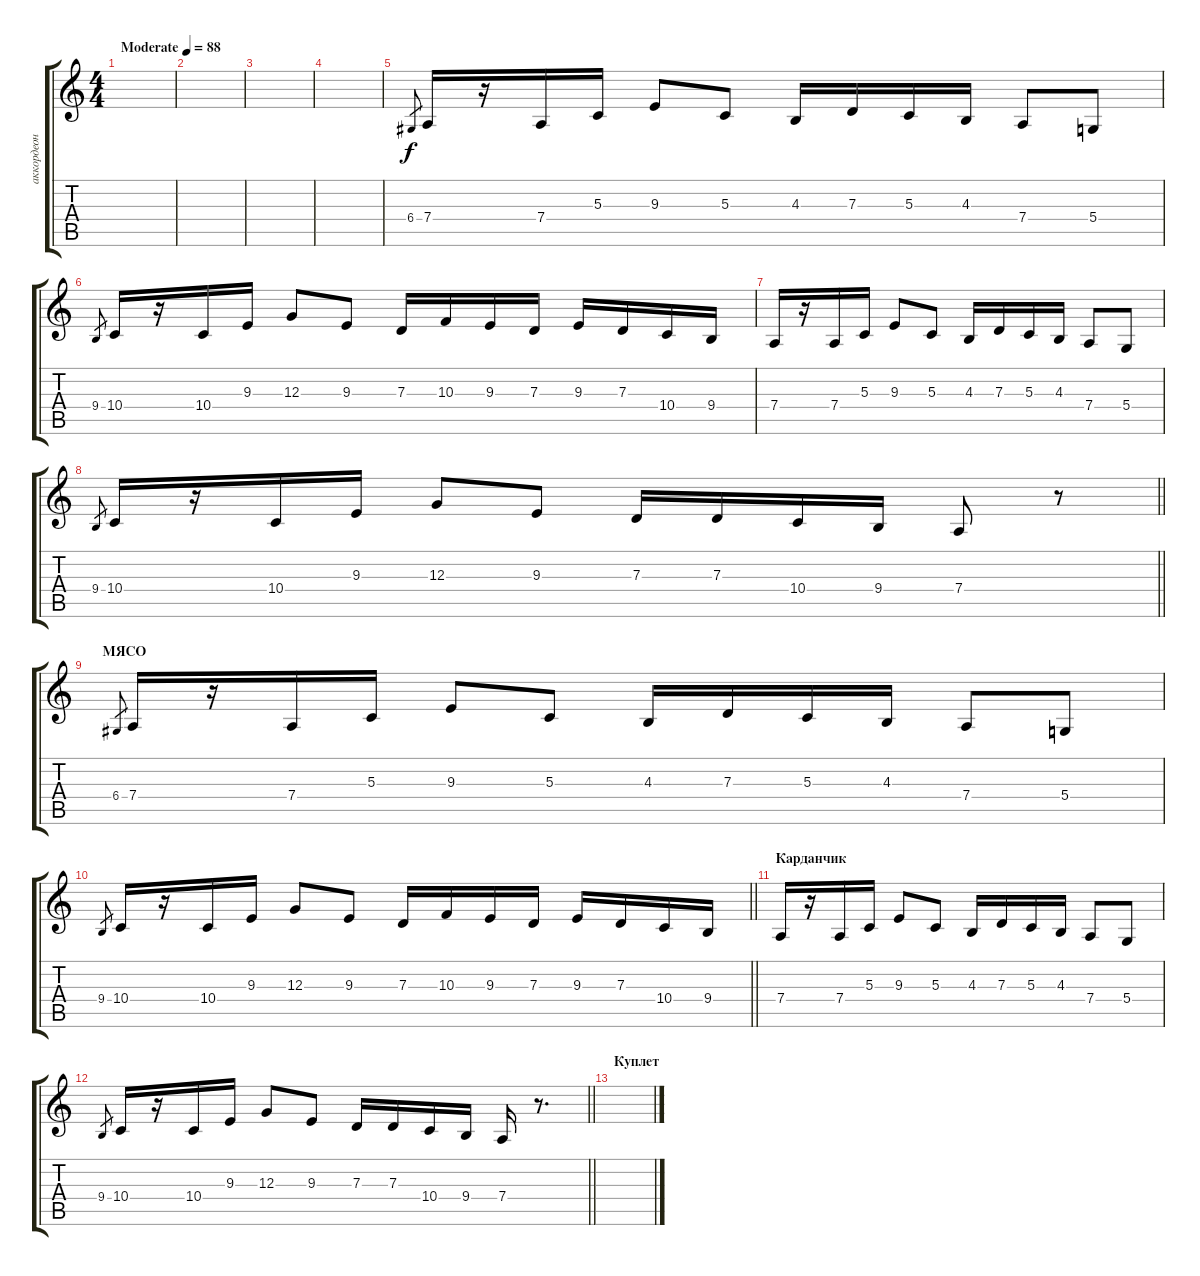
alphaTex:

\track ("аккордеон мелодия" "аккордеон ") {instrument accordion}
\staff {score tabs}
\tuning (E4 B3 G3 D3 A2 E2) {hide}
\ts (4 4)
\tempo (88 "Moderate")
\clef g2
\ks c
|
|
|
|
6.4.8{gr} 7.4.16 r.16 7.4.16 5.3.16 9.3.8 5.3.8 4.3.16 7.3.16 5.3.16 4.3.16 7.4.8 5.4.8 |
9.4.8{gr} 10.4.16 r.16 10.4.16 9.3.16 12.3.8 9.3.8 7.3.16 10.3.16 9.3.16 7.3.16 9.3.16 7.3.16 10.4.16 9.4.16 |
7.4.16 r.16 7.4.16 5.3.16 9.3.8 5.3.8 4.3.16 7.3.16 5.3.16 4.3.16 7.4.8 5.4.8 |
\barLineRight lightlight
9.4.8{gr} 10.4.16 r.16 10.4.16 9.3.16 12.3.8 9.3.8 7.3.16 7.3.16 10.4.16 9.4.16 7.4.8 r.8 |
\section ("" "МЯСО")
6.4.8{gr} 7.4.16 r.16 7.4.16 5.3.16 9.3.8 5.3.8 4.3.16 7.3.16 5.3.16 4.3.16 7.4.8 5.4.8 |
\barLineRight lightlight
9.4.8{gr} 10.4.16 r.16 10.4.16 9.3.16 12.3.8 9.3.8 7.3.16 10.3.16 9.3.16 7.3.16 9.3.16 7.3.16 10.4.16 9.4.16 |
\section ("" "Карданчик")
7.4.16 r.16 7.4.16 5.3.16 9.3.8 5.3.8 4.3.16 7.3.16 5.3.16 4.3.16 7.4.8 5.4.8 |
\barLineRight lightlight
9.4.8{gr} 10.4.16 r.16 10.4.16 9.3.16 12.3.8 9.3.8 7.3.16 7.3.16 10.4.16 9.4.16 7.4.16 r.8{d} |
\section ("" "Куплет")
